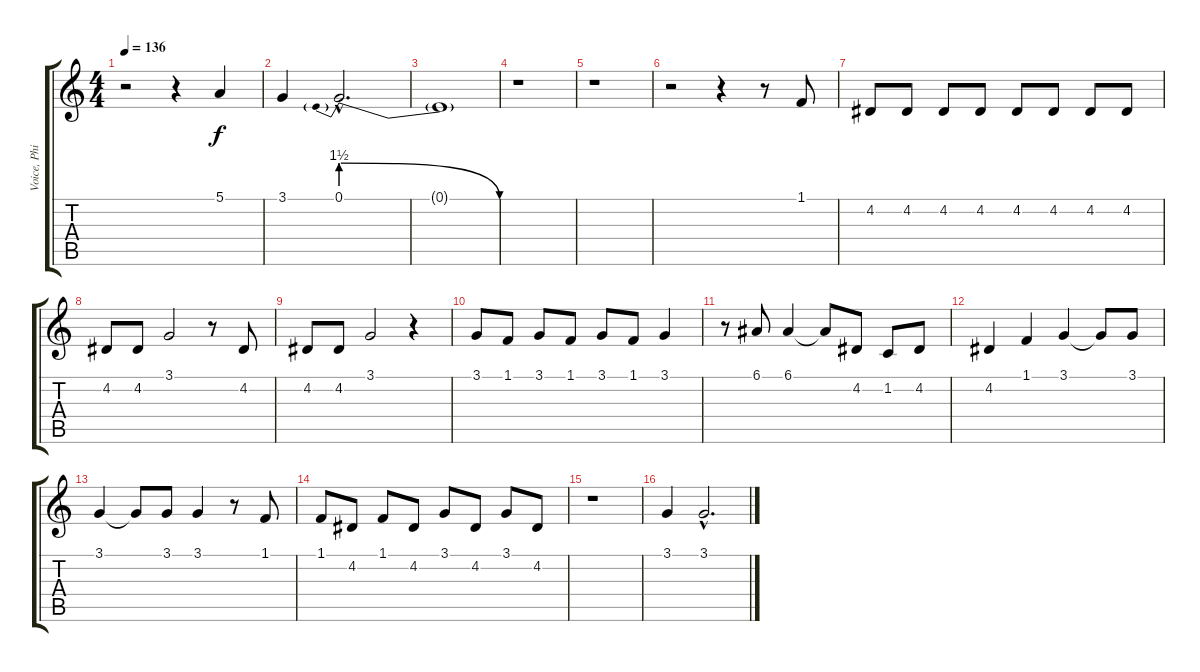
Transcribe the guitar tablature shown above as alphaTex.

\track ("Voice, Phill" "Voice, Phi") {instrument lead2sawtooth}
\staff {score tabs}
\tuning (E4 B3 G3 D3 A2 E2) {hide}
\ts (4 4)
\tempo 136
\clef g2
\ks c
r.2{dy f} r.4 5.1.4 |
3.1.4 0.1{be (prebendrelease 0 6 60 0) hac}.2{d} |
0.1{t}.1 |
r.1 |
r.1 |
r.2 r.4 r.8 1.1.8 |
4.2.8 4.2.8 4.2.8 4.2.8 4.2.8 4.2.8 4.2.8 4.2.8 |
4.2.8 4.2.8 3.1.2 r.8 4.2.8 |
4.2.8 4.2.8 3.1.2 r.4 |
3.1.8 1.1.8 3.1.8 1.1.8 3.1.8 1.1.8 3.1.4 |
r.8 6.1.8 6.1.4 6.1{t}.8 4.2.8 1.2.8 4.2.8 |
4.2.4 1.1.4 3.1.4 3.1{t}.8 3.1.8 |
3.1.4 3.1{t}.8 3.1.8 3.1.4 r.8 1.1.8 |
1.1.8 4.2.8 1.1.8 4.2.8 3.1.8 4.2.8 3.1.8 4.2.8 |
r.1 |
3.1.4 3.1{hac}.2{d}
